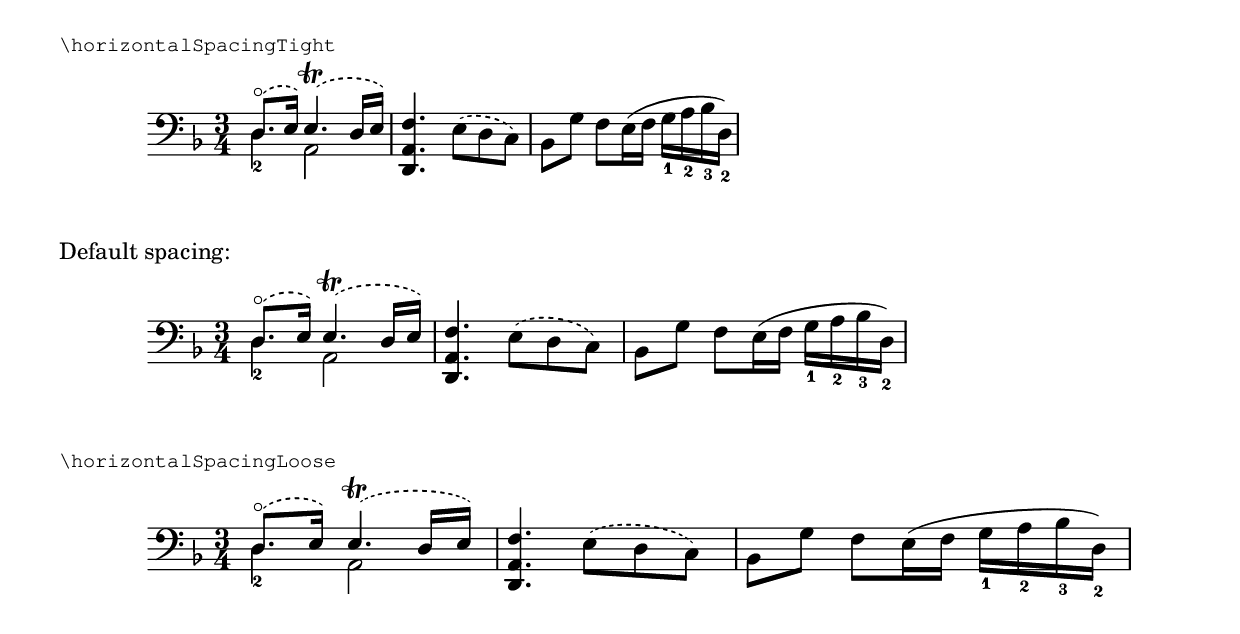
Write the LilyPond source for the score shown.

\version "2.17.25"

\header {
  snippet-title = "Adjusting horizontal spacing"
  snippet-author = "David Nalesnik, Janek Warchoł"
  snippet-description = \markup {
  }
  % add comma-separated tags to make searching more effective:
  tags = "horizontal spacing, common shortest duration"
  % is this snippet ready?  See meta/status-values.md
  status = "undocumented"
}

%%%%%%%%%%%%%%%%%%%%%%%%%%
% here goes the snippet: %
%%%%%%%%%%%%%%%%%%%%%%%%%%

stretchHorizontalSpacing =
#(define-music-function (parser location exponent) (number?)
   (_i "This function determines the default value of the property
@var{common-shortest-duration} and multiplies it by a moment
derived from the @var{exponent} passed as an argument.
Negative values of @var{exponent} make the spacing tighter,
while positive values make the spacing looser.
")
   #{
     \override Score.SpacingSpanner.common-shortest-duration =
     #(lambda (grob)
        (let* ((func (assoc-get 'common-shortest-duration
                       (reverse (ly:grob-basic-properties grob))))
               (default-value (func grob))
               ;; When dealing with moments, we need to operate on an
               ;; exponential scale. We use 'inexact->exact' to make sure
               ;; that 'rationalize' will return an exact result as well.
               (factor (inexact->exact (expt 2 (- 0 exponent))))
               ;; The second argument to 'rationalize' has to be fairly
               ;; small to allow lots of stretching/squeezing.
               (multiplier (ly:make-moment (rationalize factor 1/2000))))
          (ly:moment-mul default-value multiplier)))
   #})

horizontalSpacingLoose = \stretchHorizontalSpacing #1
horizontalSpacingTight = \stretchHorizontalSpacing #-1

music = \relative c {
  \clef "bass"
  \key d \minor
  \time 3/4
  \mergeDifferentlyDottedOn
  <<
    { \slurDashed d8.-\flageolet( e16) e4.-\trill( d16 e) }
    \\
    { d4_2 a2 }
  >>
  \slurDashed
  <f' a, d,>4. e8( d c)
  \slurSolid
  bes8 g' f e16( f g_1 a_2 bes_3 d,_2)
}

\markup { \smaller \typewriter "\horizontalSpacingTight" }
\new Staff {
  \horizontalSpacingTight
  \music
}

\markup "Default spacing:"
\new Staff {
  \music
}

\markup { \smaller \typewriter "\horizontalSpacingLoose" }
\new Staff {
  \horizontalSpacingLoose
  \music
}
